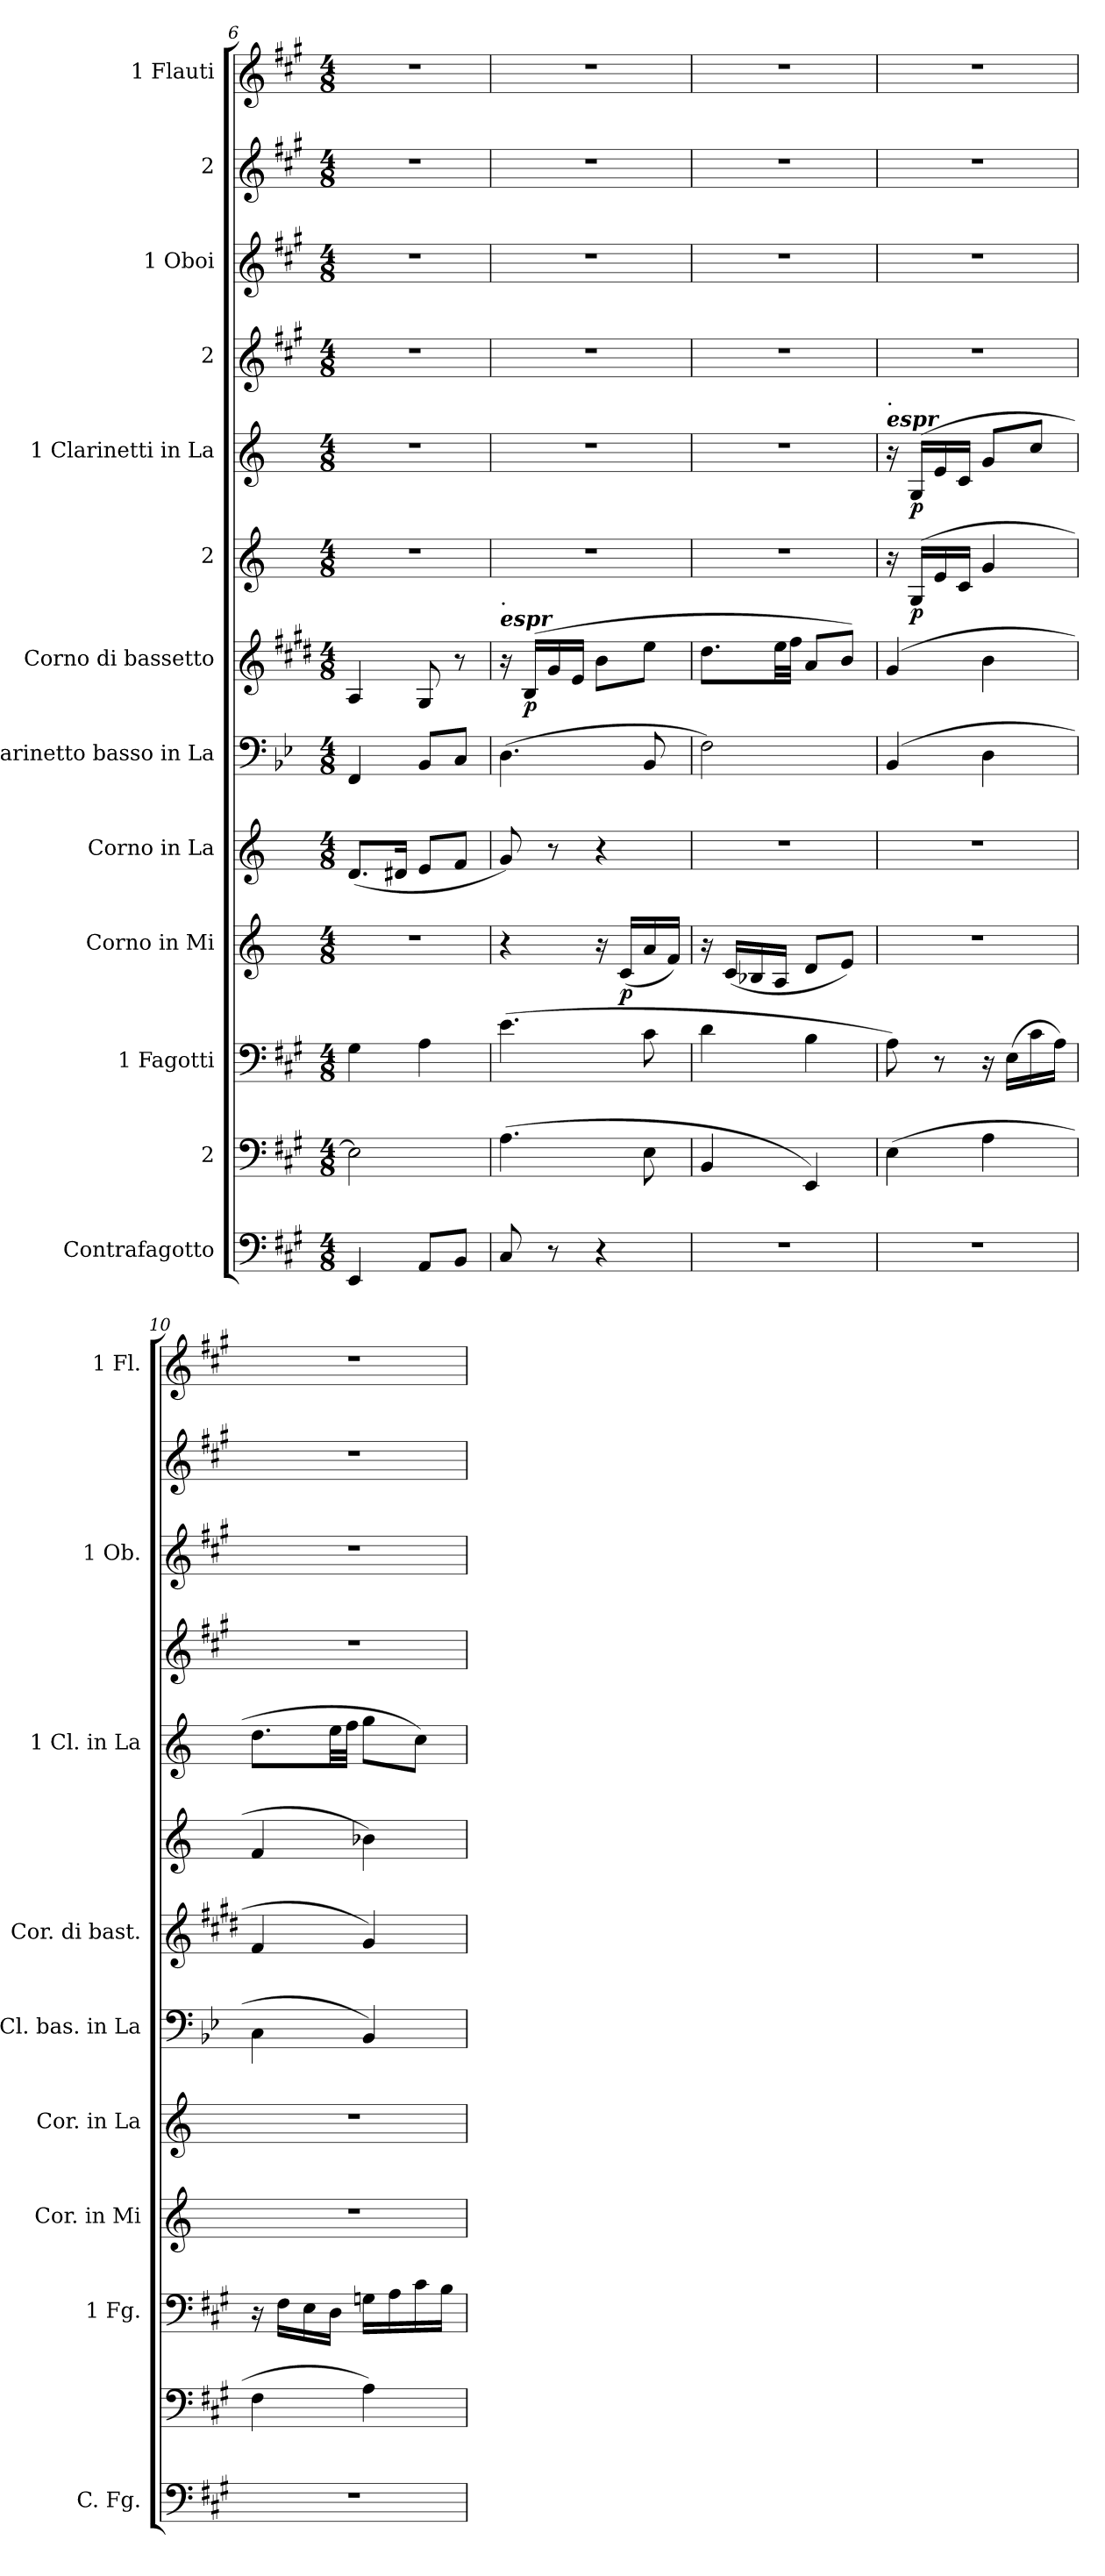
**kern	**kern	**kern	**kern	**dynam	**kern	**kern	**kern	**dynam	**kern	**dynam	**kern	**dynam	**kern	**kern	**kern	**kern
*part13	*part12	*part11	*part10	*part10	*part9	*part8	*part7	*part7	*part6	*part6	*part5	*part5	*part4	*part3	*part2	*part1
*staff13	*staff12	*staff11	*staff10	*staff10	*staff9	*staff8	*staff7	*staff7	*staff6	*staff6	*staff5	*staff5	*staff4	*staff3	*staff2	*staff1
*I"Contrafagotto	*I"2	*I"1  Fagotti	*I"Corno in Mi	*	*I"Corno in La	*I"Clarinetto basso in La	*I"Corno di bassetto	*	*I"2	*	*I"1  Clarinetti in La	*	*I"2	*I"1  Oboi	*I"2	*I"1  Flauti
*I'C. Fg.	*	*I'1  Fg.	*I'Cor. in Mi	*	*I'Cor. in La	*I'Cl. bas. in La	*I'Cor. di bast.	*	*	*	*I'1  Cl. in La	*	*	*I'1  Ob.	*	*I'1  Fl.
*clefF4	*clefF4	*clefF4	*clefG2	*	*clefG2	*clefF4	*clefG2	*	*clefG2	*	*clefG2	*	*clefG2	*clefG2	*clefG2	*clefG2
*ITrd7c12	*	*	*ITrd5c8	*	*ITrd2c3	*ITrd8c14	*ITrd1c2	*	*ITrd2c3	*	*ITrd2c3	*	*	*	*	*
*k[f#c#g#]	*k[f#c#g#]	*k[f#c#g#]	*k[f#c#g#d#]	*	*k[f#c#g#]	*k[b-e-]	*k[f#c#]	*	*k[f#c#g#]	*	*k[f#c#g#]	*	*k[f#c#g#]	*k[f#c#g#]	*k[f#c#g#]	*k[f#c#g#]
*M4/8	*M4/8	*M4/8	*M4/8	*	*M4/8	*M4/8	*M4/8	*	*M4/8	*	*M4/8	*	*M4/8	*M4/8	*M4/8	*M4/8
=6	=6	=6	=6	=6	=6	=6	=6	=6	=6	=6	=6	=6	=6	=6	=6	=6
4EEE/	2E\]	4G#\	2r	.	(8.B/L	4FFF/	4G/	.	2r	.	2r	.	2r	2r	2r	2r
.	.	.	.	.	16B#X/Jk	.	.	.	.	.	.	.	.	.	.	.
8AAA/L	.	4A\	.	.	8c#/L	8BBB-/L	8F#/	.	.	.	.	.	.	.	.	.
8BBB/J	.	.	.	.	8d/J	8CC/J	8r	.	.	.	.	.	.	.	.	.
=7	=7	=7	=7	=7	=7	=7	=7	=7	=7	=7	=7	=7	=7	=7	=7	=7
!	!	!	!	!	!	!	!LO:TX:a:Bi:t=espr	!	!	!	!	!	!	!	!	!
!	!	!	!	!	!	!	!LO:TX:a:t=.	!	!	!	!	!	!	!	!	!
8CC#/	(4.A\	(4.e\	4r	.	8e/)	(4.DD\	16r	.	2r	.	2r	.	2r	2r	2r	2r
!	!	!	!	!	!	!	!	!LO:DY:b	!	!	!	!	!	!	!	!
.	.	.	.	.	.	.	(16A/LL	p	.	.	.	.	.	.	.	.
8r	.	.	.	.	8r	.	16f#/	.	.	.	.	.	.	.	.	.
.	.	.	.	.	.	.	16d/JJ	.	.	.	.	.	.	.	.	.
4r	.	.	16r	.	4r	.	8a\L	.	.	.	.	.	.	.	.	.
!	!	!	!	!LO:DY:b	!	!	!	!	!	!	!	!	!	!	!	!
.	.	.	(16E/LL	p	.	.	.	.	.	.	.	.	.	.	.	.
.	8E\	8c#\	16c#/	.	.	8BBB-/	8dd\J	.	.	.	.	.	.	.	.	.
.	.	.	16A/JJ)	.	.	.	.	.	.	.	.	.	.	.	.	.
=8	=8	=8	=8	=8	=8	=8	=8	=8	=8	=8	=8	=8	=8	=8	=8	=8
2r	4BB/	4d\	16r	.	2r	2FF\)	8.cc#\L	.	2r	.	2r	.	2r	2r	2r	2r
.	.	.	(16E/LL	.	.	.	.	.	.	.	.	.	.	.	.	.
.	.	.	16Dn/	.	.	.	.	.	.	.	.	.	.	.	.	.
.	.	.	16C#/JJ	.	.	.	32dd\LL	.	.	.	.	.	.	.	.	.
.	.	.	.	.	.	.	32ee\JJJ	.	.	.	.	.	.	.	.	.
.	4EE/)	4B\	8F#/L	.	.	.	8g/L	.	.	.	.	.	.	.	.	.
.	.	.	8G#/J)	.	.	.	8a/J)	.	.	.	.	.	.	.	.	.
!!LO:PB:g=z
=9	=9	=9	=9	=9	=9	=9	=9	=9	=9	=9	=9	=9	=9	=9	=9	=9
!	!	!	!	!	!	!	!	!	!	!	!LO:TX:a:Bi:t=espr	!	!	!	!	!
!	!	!	!	!	!	!	!	!	!	!	!LO:TX:a:t=.	!	!	!	!	!
2r	(4E\	8A\)	2r	.	2r	(4BBB-/	(4f#/	.	16r	.	16r	.	2r	2r	2r	2r
!	!	!	!	!	!	!	!	!	!	!LO:DY:b	!	!LO:DY:b	!	!	!	!
.	.	.	.	.	.	.	.	.	(16E/LL	p	(16E/LL	p	.	.	.	.
.	.	8r	.	.	.	.	.	.	16c#/	.	16c#/	.	.	.	.	.
.	.	.	.	.	.	.	.	.	16A/JJ	.	16A/JJ	.	.	.	.	.
.	4A\	16r	.	.	.	4DD\	4a\	.	4e/	.	8e/L	.	.	.	.	.
.	.	(16E\LL	.	.	.	.	.	.	.	.	.	.	.	.	.	.
.	.	16c#\	.	.	.	.	.	.	.	.	8a/J	.	.	.	.	.
.	.	16A\JJ)	.	.	.	.	.	.	.	.	.	.	.	.	.	.
=10	=10	=10	=10	=10	=10	=10	=10	=10	=10	=10	=10	=10	=10	=10	=10	=10
2r	4F#\	16r	2r	.	2r	4CC\	4e/	.	4d/	.	8.b\L	.	2r	2r	2r	2r
.	.	16F#\LL	.	.	.	.	.	.	.	.	.	.	.	.	.	.
.	.	16E\	.	.	.	.	.	.	.	.	.	.	.	.	.	.
.	.	16D\JJ	.	.	.	.	.	.	.	.	32cc#\LL	.	.	.	.	.
.	.	.	.	.	.	.	.	.	.	.	32dd\JJJ	.	.	.	.	.
.	4A\)	16Gn\LL	.	.	.	4BBB-/)	4f#/)	.	4gn\)	.	8ee\L	.	.	.	.	.
.	.	16A\	.	.	.	.	.	.	.	.	.	.	.	.	.	.
.	.	16c#\	.	.	.	.	.	.	.	.	8a\J)	.	.	.	.	.
.	.	16B\JJ	.	.	.	.	.	.	.	.	.	.	.	.	.	.
=	=	=	=	=	=	=	=	=	=	=	=	=	=	=	=	=
*-	*-	*-	*-	*-	*-	*-	*-	*-	*-	*-	*-	*-	*-	*-	*-	*-
